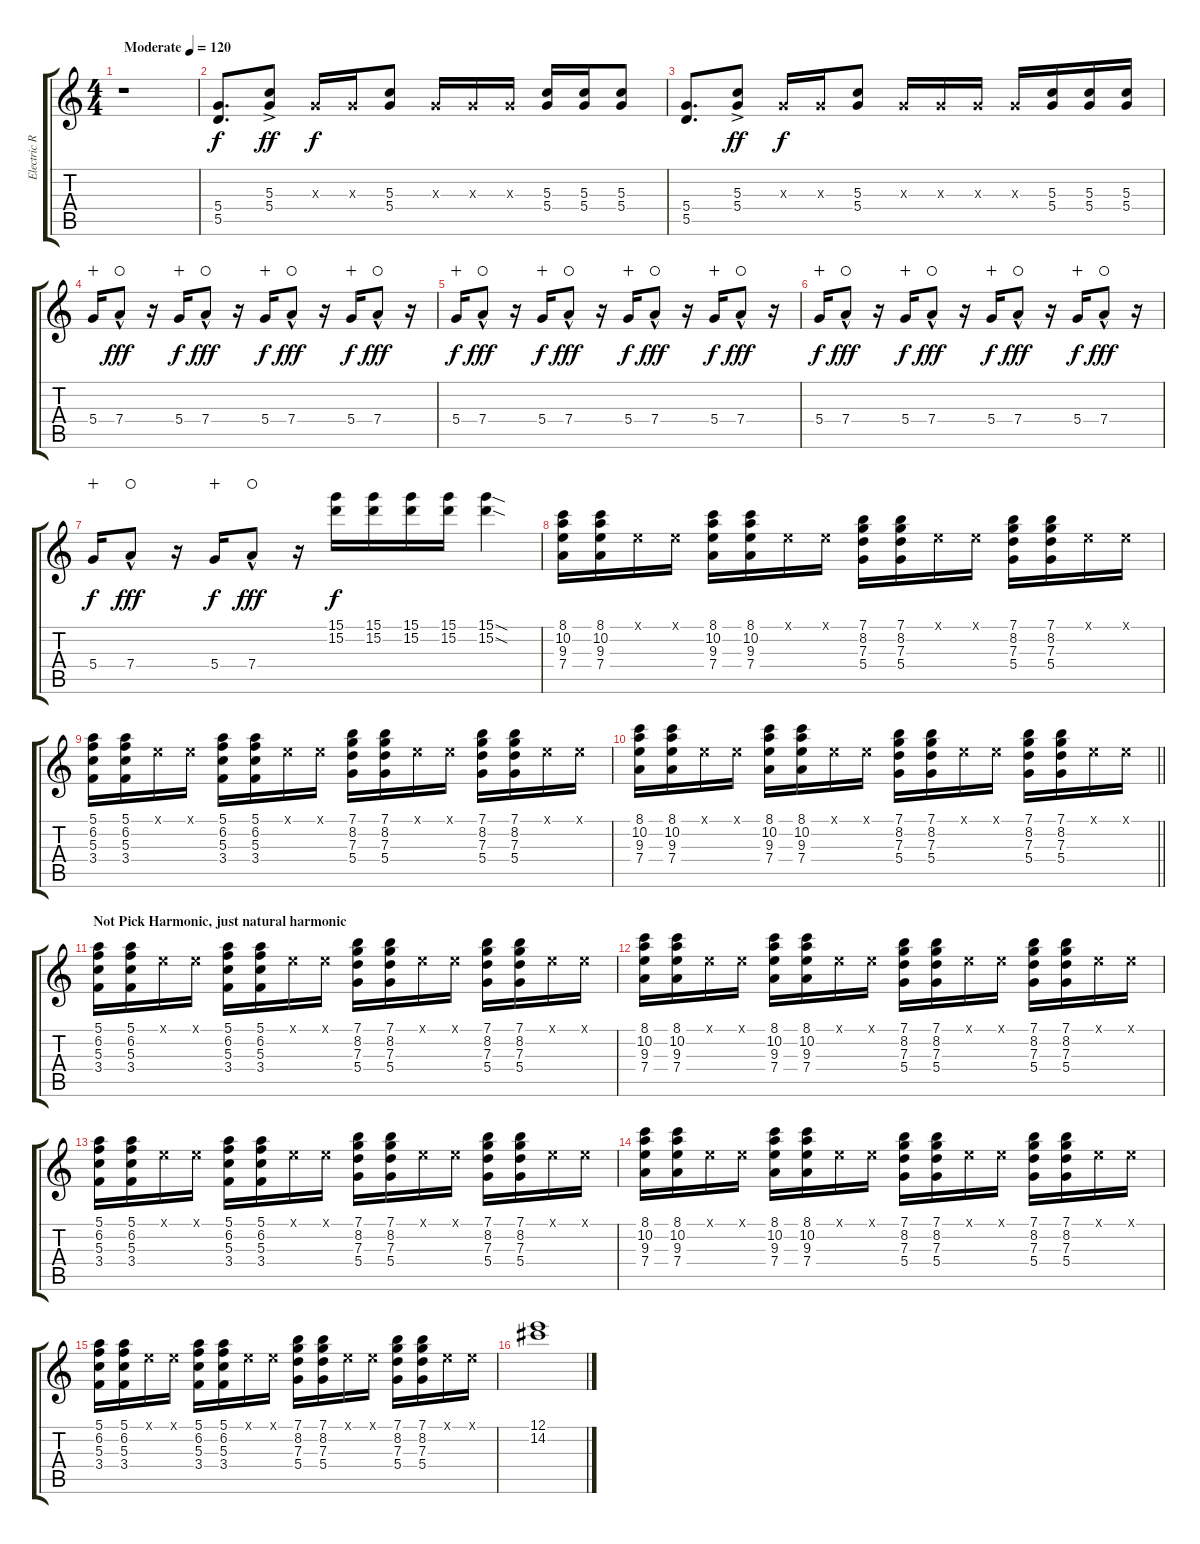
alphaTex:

\track ("Electric Rhythm" "Electric R") {instrument distortionguitar}
\staff {score tabs}
\tuning (E4 B3 G3 D3 A2 E2) {hide}
\ts (4 4)
\tempo (120 "Moderate")
\clef g2
\ks c
r.1{dy f instrument distortionguitar} |
(5.4 5.5).8{d} (5.3{ac} 5.4{ac}).8{dy ff} 0.3{x}.16{dy f} 0.3{x}.16 (5.3 5.4).8 0.3{x}.16 0.3{x}.16 0.3{x}.16 (5.3 5.4).16 (5.3 5.4).16 (5.3 5.4).8 |
(5.4 5.5).8{d} (5.3{ac} 5.4{ac}).8{dy ff} 0.3{x}.16{dy f} 0.3{x}.16 (5.3 5.4).8 0.3{x}.16 0.3{x}.16 0.3{x}.16 0.3{x}.16 (5.3 5.4).16 (5.3 5.4).16 (5.3 5.4).16 |
5.4.16{wahc} 7.4{hac}.8{dy fff waho} r.16 5.4.16{dy f wahc} 7.4{hac}.8{dy fff waho} r.16 5.4.16{dy f wahc} 7.4{hac}.8{dy fff waho} r.16 5.4.16{dy f wahc} 7.4{hac}.8{dy fff waho} r.16 |
5.4.16{dy f wahc} 7.4{hac}.8{dy fff waho} r.16 5.4.16{dy f wahc} 7.4{hac}.8{dy fff waho} r.16 5.4.16{dy f wahc} 7.4{hac}.8{dy fff waho} r.16 5.4.16{dy f wahc} 7.4{hac}.8{dy fff waho} r.16 |
5.4.16{dy f wahc} 7.4{hac}.8{dy fff waho} r.16 5.4.16{dy f wahc} 7.4{hac}.8{dy fff waho} r.16 5.4.16{dy f wahc} 7.4{hac}.8{dy fff waho} r.16 5.4.16{dy f wahc} 7.4{hac}.8{dy fff waho} r.16 |
5.4.16{dy f wahc} 7.4{hac}.8{dy fff waho} r.16 5.4.16{dy f wahc} 7.4{hac}.8{dy fff waho} r.16 (15.1 15.2).16{dy f} (15.1 15.2).16 (15.1 15.2).16 (15.1 15.2).16 (15.1{sod} 15.2{sod}).4 |
(8.1 10.2 9.3 7.4).16 (8.1 10.2 9.3 7.4).16 0.1{x}.16 0.1{x}.16 (8.1 10.2 9.3 7.4).16 (8.1 10.2 9.3 7.4).16 0.1{x}.16 0.1{x}.16 (7.1 8.2 7.3 5.4).16 (7.1 8.2 7.3 5.4).16 0.1{x}.16 0.1{x}.16 (7.1 8.2 7.3 5.4).16 (7.1 8.2 7.3 5.4).16 0.1{x}.16 0.1{x}.16 |
(5.1 6.2 5.3 3.4).16 (5.1 6.2 5.3 3.4).16 0.1{x}.16 0.1{x}.16 (5.1 6.2 5.3 3.4).16 (5.1 6.2 5.3 3.4).16 0.1{x}.16 0.1{x}.16 (7.1 8.2 7.3 5.4).16 (7.1 8.2 7.3 5.4).16 0.1{x}.16 0.1{x}.16 (7.1 8.2 7.3 5.4).16 (7.1 8.2 7.3 5.4).16 0.1{x}.16 0.1{x}.16 |
\barLineRight lightlight
(8.1 10.2 9.3 7.4).16 (8.1 10.2 9.3 7.4).16 0.1{x}.16 0.1{x}.16 (8.1 10.2 9.3 7.4).16 (8.1 10.2 9.3 7.4).16 0.1{x}.16 0.1{x}.16 (7.1 8.2 7.3 5.4).16 (7.1 8.2 7.3 5.4).16 0.1{x}.16 0.1{x}.16 (7.1 8.2 7.3 5.4).16 (7.1 8.2 7.3 5.4).16 0.1{x}.16 0.1{x}.16 |
\section ("" "Not Pick Harmonic, just natural harmonic")
(5.1 6.2 5.3 3.4).16 (5.1 6.2 5.3 3.4).16 0.1{x}.16 0.1{x}.16 (5.1 6.2 5.3 3.4).16 (5.1 6.2 5.3 3.4).16 0.1{x}.16 0.1{x}.16 (7.1 8.2 7.3 5.4).16 (7.1 8.2 7.3 5.4).16 0.1{x}.16 0.1{x}.16 (7.1 8.2 7.3 5.4).16 (7.1 8.2 7.3 5.4).16 0.1{x}.16 0.1{x}.16 |
(8.1 10.2 9.3 7.4).16 (8.1 10.2 9.3 7.4).16 0.1{x}.16 0.1{x}.16 (8.1 10.2 9.3 7.4).16 (8.1 10.2 9.3 7.4).16 0.1{x}.16 0.1{x}.16 (7.1 8.2 7.3 5.4).16 (7.1 8.2 7.3 5.4).16 0.1{x}.16 0.1{x}.16 (7.1 8.2 7.3 5.4).16 (7.1 8.2 7.3 5.4).16 0.1{x}.16 0.1{x}.16 |
(5.1 6.2 5.3 3.4).16 (5.1 6.2 5.3 3.4).16 0.1{x}.16 0.1{x}.16 (5.1 6.2 5.3 3.4).16 (5.1 6.2 5.3 3.4).16 0.1{x}.16 0.1{x}.16 (7.1 8.2 7.3 5.4).16 (7.1 8.2 7.3 5.4).16 0.1{x}.16 0.1{x}.16 (7.1 8.2 7.3 5.4).16 (7.1 8.2 7.3 5.4).16 0.1{x}.16 0.1{x}.16 |
(8.1 10.2 9.3 7.4).16 (8.1 10.2 9.3 7.4).16 0.1{x}.16 0.1{x}.16 (8.1 10.2 9.3 7.4).16 (8.1 10.2 9.3 7.4).16 0.1{x}.16 0.1{x}.16 (7.1 8.2 7.3 5.4).16 (7.1 8.2 7.3 5.4).16 0.1{x}.16 0.1{x}.16 (7.1 8.2 7.3 5.4).16 (7.1 8.2 7.3 5.4).16 0.1{x}.16 0.1{x}.16 |
(5.1 6.2 5.3 3.4).16 (5.1 6.2 5.3 3.4).16 0.1{x}.16 0.1{x}.16 (5.1 6.2 5.3 3.4).16 (5.1 6.2 5.3 3.4).16 0.1{x}.16 0.1{x}.16 (7.1 8.2 7.3 5.4).16 (7.1 8.2 7.3 5.4).16 0.1{x}.16 0.1{x}.16 (7.1 8.2 7.3 5.4).16 (7.1 8.2 7.3 5.4).16 0.1{x}.16 0.1{x}.16 |
(12.1 14.2).1
